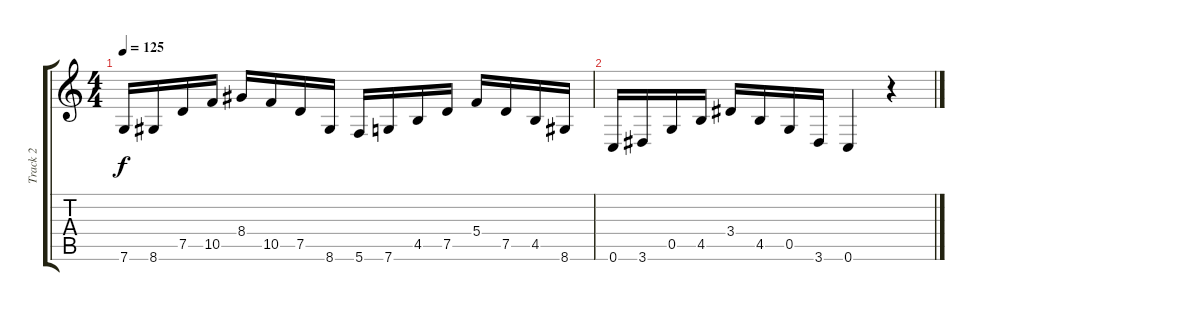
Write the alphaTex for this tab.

\track ("Track 2" "Track 2") {instrument distortionguitar}
\staff {score tabs}
\tuning (D4 A3 F3 C3 G2 C2) {hide}
\ts (4 4)
\tempo 125
\clef g2
\ks c
7.6.16{dy f} 8.6.16 7.5.16 10.5.16 8.4.16 10.5.16 7.5.16 8.6.16 5.6.16 7.6.16 4.5.16 7.5.16 5.4.16 7.5.16 4.5.16 8.6.16 |
0.6.16 3.6.16 0.5.16 4.5.16 3.4.16 4.5.16 0.5.16 3.6.16 0.6.4 r.4
